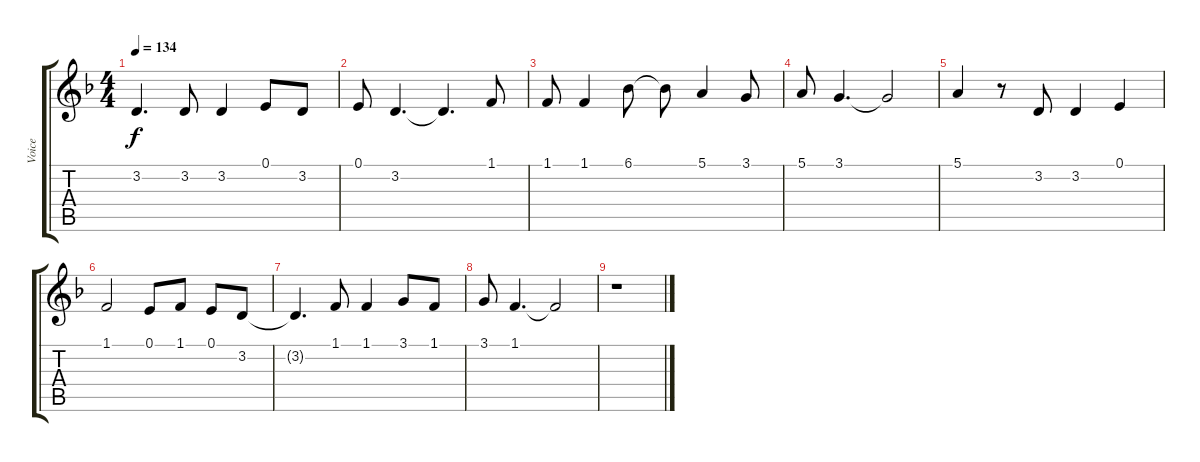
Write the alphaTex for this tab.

\track ("Voice" "Voice") {instrument fx5brightness}
\staff {score tabs}
\tuning (E4 B3 G3 D3 A2 E2) {hide}
\ts (4 4)
\tempo 134
\clef g2
\ks f
3.2{t}.4{d dy f} 3.2.8 3.2.4 0.1.8 3.2.8 |
0.1.8 3.2.4{d} 3.2{t}.4{d} 1.1.8 |
1.1.8 1.1.4 6.1.8 6.1{t}.8 5.1.4 3.1.8 |
5.1.8 3.1.4{d} 3.1{t}.2 |
5.1.4 r.8 3.2.8 3.2.4 0.1.4 |
1.1.2 0.1.8 1.1.8 0.1.8 3.2.8 |
3.2{t}.4{d} 1.1.8 1.1.4 3.1.8 1.1.8 |
3.1.8 1.1.4{d} 1.1{t}.2 |
r.1
